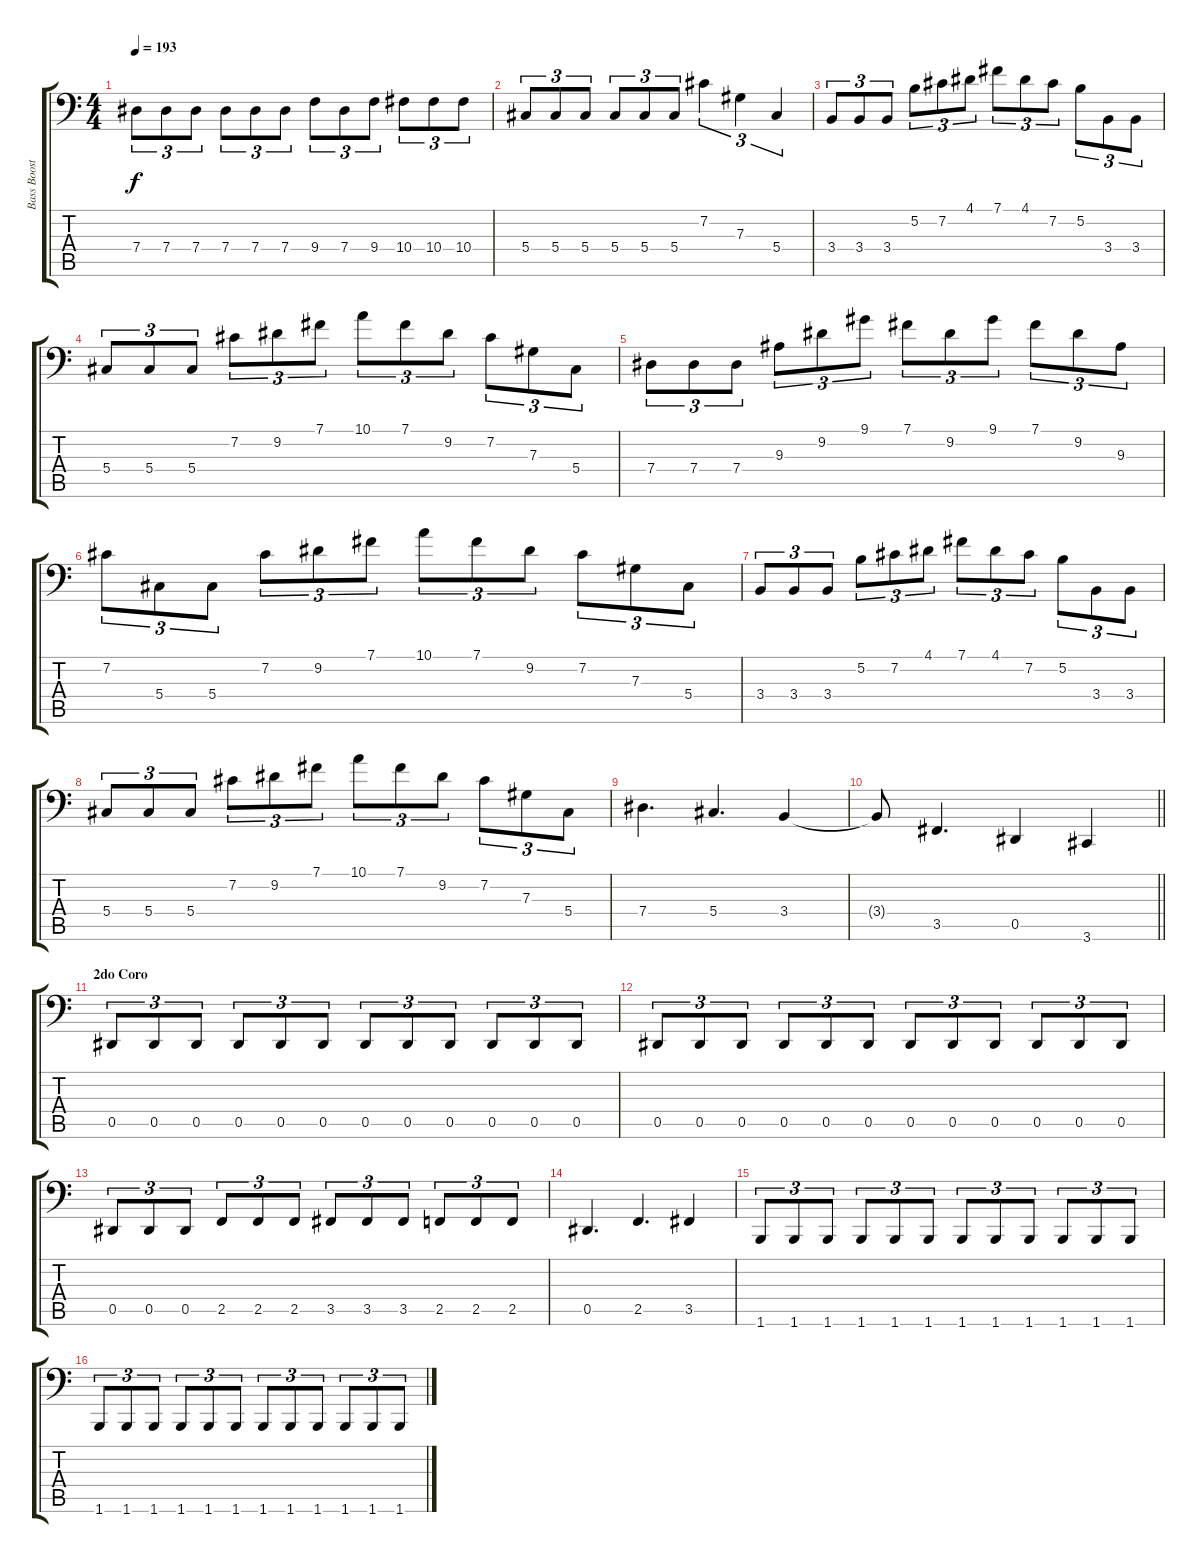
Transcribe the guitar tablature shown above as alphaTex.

\track ("Bass Boost" "Bass Boost") {instrument slapbass1}
\staff {score tabs}
\tuning (B2 Gb2 Db2 Ab1 Eb1 Bb0) {hide}
\ts (4 4)
\tempo 193
\clef f4
\ks c
7.4.8{tu (3 2) dy f} 7.4.8{tu (3 2)} 7.4.8{tu (3 2)} 7.4.8{tu (3 2)} 7.4.8{tu (3 2)} 7.4.8{tu (3 2)} 9.4.8{tu (3 2)} 7.4.8{tu (3 2)} 9.4.8{tu (3 2)} 10.4.8{tu (3 2)} 10.4.8{tu (3 2)} 10.4.8{tu (3 2)} |
5.4.8{tu (3 2)} 5.4.8{tu (3 2)} 5.4.8{tu (3 2)} 5.4.8{tu (3 2)} 5.4.8{tu (3 2)} 5.4.8{tu (3 2)} 7.2.4{tu (3 2)} 7.3.4{tu (3 2)} 5.4.4{tu (3 2)} |
3.4.8{tu (3 2)} 3.4.8{tu (3 2)} 3.4.8{tu (3 2)} 5.2.8{tu (3 2)} 7.2.8{tu (3 2)} 4.1.8{tu (3 2)} 7.1.8{tu (3 2)} 4.1.8{tu (3 2)} 7.2.8{tu (3 2)} 5.2.8{tu (3 2)} 3.4.8{tu (3 2)} 3.4.8{tu (3 2)} |
5.4.8{tu (3 2)} 5.4.8{tu (3 2)} 5.4.8{tu (3 2)} 7.2.8{tu (3 2)} 9.2.8{tu (3 2)} 7.1.8{tu (3 2)} 10.1.8{tu (3 2)} 7.1.8{tu (3 2)} 9.2.8{tu (3 2)} 7.2.8{tu (3 2)} 7.3.8{tu (3 2)} 5.4.8{tu (3 2)} |
7.4.8{tu (3 2)} 7.4.8{tu (3 2)} 7.4.8{tu (3 2)} 9.3.8{tu (3 2)} 9.2.8{tu (3 2)} 9.1.8{tu (3 2)} 7.1.8{tu (3 2)} 9.2.8{tu (3 2)} 9.1.8{tu (3 2)} 7.1.8{tu (3 2)} 9.2.8{tu (3 2)} 9.3.8{tu (3 2)} |
7.2.8{tu (3 2)} 5.4.8{tu (3 2)} 5.4.8{tu (3 2)} 7.2.8{tu (3 2)} 9.2.8{tu (3 2)} 7.1.8{tu (3 2)} 10.1.8{tu (3 2)} 7.1.8{tu (3 2)} 9.2.8{tu (3 2)} 7.2.8{tu (3 2)} 7.3.8{tu (3 2)} 5.4.8{tu (3 2)} |
3.4.8{tu (3 2)} 3.4.8{tu (3 2)} 3.4.8{tu (3 2)} 5.2.8{tu (3 2)} 7.2.8{tu (3 2)} 4.1.8{tu (3 2)} 7.1.8{tu (3 2)} 4.1.8{tu (3 2)} 7.2.8{tu (3 2)} 5.2.8{tu (3 2)} 3.4.8{tu (3 2)} 3.4.8{tu (3 2)} |
5.4.8{tu (3 2)} 5.4.8{tu (3 2)} 5.4.8{tu (3 2)} 7.2.8{tu (3 2)} 9.2.8{tu (3 2)} 7.1.8{tu (3 2)} 10.1.8{tu (3 2)} 7.1.8{tu (3 2)} 9.2.8{tu (3 2)} 7.2.8{tu (3 2)} 7.3.8{tu (3 2)} 5.4.8{tu (3 2)} |
7.4.4{d} 5.4.4{d} 3.4.4 |
\barLineRight lightlight
3.4{t}.8 3.5.4{d} 0.5.4 3.6.4 |
\section ("" "2do Coro")
0.5.8{tu (3 2)} 0.5.8{tu (3 2)} 0.5.8{tu (3 2)} 0.5.8{tu (3 2)} 0.5.8{tu (3 2)} 0.5.8{tu (3 2)} 0.5.8{tu (3 2)} 0.5.8{tu (3 2)} 0.5.8{tu (3 2)} 0.5.8{tu (3 2)} 0.5.8{tu (3 2)} 0.5.8{tu (3 2)} |
0.5.8{tu (3 2)} 0.5.8{tu (3 2)} 0.5.8{tu (3 2)} 0.5.8{tu (3 2)} 0.5.8{tu (3 2)} 0.5.8{tu (3 2)} 0.5.8{tu (3 2)} 0.5.8{tu (3 2)} 0.5.8{tu (3 2)} 0.5.8{tu (3 2)} 0.5.8{tu (3 2)} 0.5.8{tu (3 2)} |
0.5.8{tu (3 2)} 0.5.8{tu (3 2)} 0.5.8{tu (3 2)} 2.5.8{tu (3 2)} 2.5.8{tu (3 2)} 2.5.8{tu (3 2)} 3.5.8{tu (3 2)} 3.5.8{tu (3 2)} 3.5.8{tu (3 2)} 2.5.8{tu (3 2)} 2.5.8{tu (3 2)} 2.5.8{tu (3 2)} |
0.5.4{d} 2.5.4{d} 3.5.4 |
1.6.8{tu (3 2)} 1.6.8{tu (3 2)} 1.6.8{tu (3 2)} 1.6.8{tu (3 2)} 1.6.8{tu (3 2)} 1.6.8{tu (3 2)} 1.6.8{tu (3 2)} 1.6.8{tu (3 2)} 1.6.8{tu (3 2)} 1.6.8{tu (3 2)} 1.6.8{tu (3 2)} 1.6.8{tu (3 2)} |
1.6.8{tu (3 2)} 1.6.8{tu (3 2)} 1.6.8{tu (3 2)} 1.6.8{tu (3 2)} 1.6.8{tu (3 2)} 1.6.8{tu (3 2)} 1.6.8{tu (3 2)} 1.6.8{tu (3 2)} 1.6.8{tu (3 2)} 1.6.8{tu (3 2)} 1.6.8{tu (3 2)} 1.6.8{tu (3 2)}
